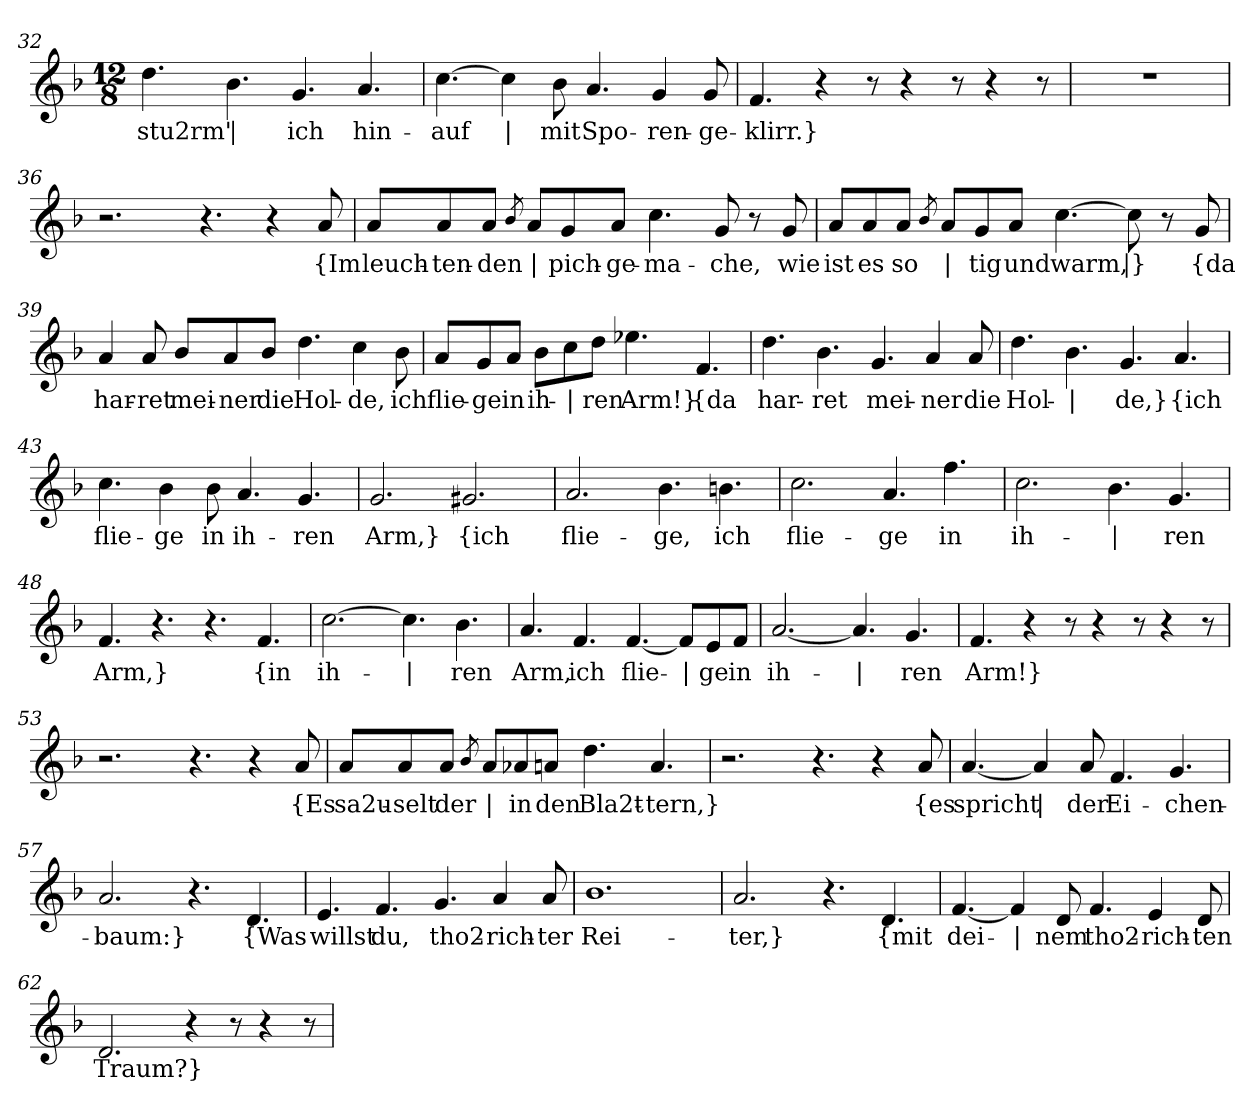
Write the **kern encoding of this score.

**kern	**text
*part1	*part1
*staff1	*staff1
*clefG2	*
*k[b-]	*
*M12/8	*
=32	=32
!	!LO:LY:b
4.dd\	stu2rm'
!	!LO:LY:b
4.b-\	|
!	!LO:LY:b
4.g/	ich
!	!LO:LY:b
4.a/	hin-
=33	=33
!	!LO:LY:b
[4.cc\	-auf
!	!LO:LY:b
4cc\]	|
!	!LO:LY:b
8b-\	mit
!	!LO:LY:b
4.a/	Spo-
!	!LO:LY:b
4g/	-ren-
!	!LO:LY:b
8g/	-ge-
=34	=34
!	!LO:LY:b
4.f/	-klirr.}
4r	.
8r	.
4r	.
8r	.
4r	.
8r	.
=35	=35
1.r	.
!!LO:PB:g=z
=36	=36
2.r	.
4.r	.
4r	.
!	!LO:LY:b
8a/	{Im
=37	=37
!	!LO:LY:b
8a/L	leuch-
!	!LO:LY:b
8a/	-ten-
!	!LO:LY:b
8a/J	-den
8qb-/	.
!	!LO:LY:b
8a/L	|
!	!LO:LY:b
8g/	-pich-
!	!LO:LY:b
8a/J	-ge-
!	!LO:LY:b
4.cc\	-ma-
!	!LO:LY:b
8g/	-che,
8r	.
!	!LO:LY:b
8g/	wie
=38	=38
!	!LO:LY:b
8a/L	ist
!	!LO:LY:b
8a/	es
!	!LO:LY:b
8a/J	so
8qb-/	.
!	!LO:LY:b
8a/L	|
!	!LO:LY:b
8g/	-tig
!	!LO:LY:b
8a/J	und
!	!LO:LY:b
[4.cc\	warm,
!	!LO:LY:b
8cc\]	|}
8r	.
!	!LO:LY:b
8g/	{da
!!LO:LB:g=z
=39	=39
!	!LO:LY:b
4a/	har-
!	!LO:LY:b
8a/	-ret
!	!LO:LY:b
8b-/L	mei-
!	!LO:LY:b
8a/	-ner
!	!LO:LY:b
8b-/J	die
!	!LO:LY:b
4.dd\	Hol-
!	!LO:LY:b
4cc\	-de,
!	!LO:LY:b
8b-\	ich
=40	=40
!	!LO:LY:b
8a/L	flie-
!	!LO:LY:b
8g/	-ge
!	!LO:LY:b
8a/J	in
!	!LO:LY:b
8b-\L	ih-
!	!LO:LY:b
8cc\	|
!	!LO:LY:b
8dd\J	-ren
!	!LO:LY:b
4.ee-X\	Arm!}
!	!LO:LY:b
4.f/	{da
=41	=41
!	!LO:LY:b
4.dd\	har-
!	!LO:LY:b
4.b-\	-ret
!	!LO:LY:b
4.g/	mei-
!	!LO:LY:b
4a/	-ner
!	!LO:LY:b
8a/	die
!!LO:LB:g=z
=42	=42
!	!LO:LY:b
4.dd\	Hol-
!	!LO:LY:b
4.b-\	|
!	!LO:LY:b
4.g/	-de,}
!	!LO:LY:b
4.a/	{ich
=43	=43
!	!LO:LY:b
4.cc\	flie-
!	!LO:LY:b
4b-\	-ge
!	!LO:LY:b
8b-\	in
!	!LO:LY:b
4.a/	ih-
!	!LO:LY:b
4.g/	-ren
=44	=44
!	!LO:LY:b
2.g/	Arm,}
!	!LO:LY:b
2.g#X/	{ich
=45	=45
!	!LO:LY:b
2.a/	flie-
!	!LO:LY:b
4.b-\	-ge,
!	!LO:LY:b
4.bn\	ich
=46	=46
!	!LO:LY:b
2.cc\	flie-
!	!LO:LY:b
4.a/	-ge
!	!LO:LY:b
4.ff\	in
=47	=47
!	!LO:LY:b
2.cc\	ih-
!	!LO:LY:b
4.b-\	|
!	!LO:LY:b
4.g/	-ren
!!LO:LB:g=z
=48	=48
!	!LO:LY:b
4.f/	Arm,}
4.r	.
4.r	.
!	!LO:LY:b
4.f/	{in
=49	=49
!	!LO:LY:b
[2.cc\	ih-
!	!LO:LY:b
4.cc\]	|
!	!LO:LY:b
4.b-\	-ren
=50	=50
!	!LO:LY:b
4.a/	Arm,
!	!LO:LY:b
4.f/	ich
!	!LO:LY:b
[4.f/	flie-
!	!LO:LY:b
8f/L]	|
!	!LO:LY:b
8e/	-ge
!	!LO:LY:b
8f/J	in
=51	=51
!	!LO:LY:b
[2.a/	ih-
!	!LO:LY:b
4.a/]	|
!	!LO:LY:b
4.g/	-ren
=52	=52
!	!LO:LY:b
4.f/	Arm!}
4r	.
8r	.
4r	.
8r	.
4r	.
8r	.
=53	=53
2.r	.
4.r	.
4r	.
!	!LO:LY:b
8a/	{Es
!!LO:LB:g=z
=54	=54
!	!LO:LY:b
8a/L	sa2u-
!	!LO:LY:b
8a/	-selt
!	!LO:LY:b
8a/J	der
8qb-/	.
!	!LO:LY:b
8a/L	|
!	!LO:LY:b
8a-X/	in
!	!LO:LY:b
8an/J	den
!	!LO:LY:b
4.dd\	Bla2t-
!	!LO:LY:b
4.a/	-tern,}
=55	=55
2.r	.
4.r	.
4r	.
!	!LO:LY:b
8a/	{es
=56	=56
!	!LO:LY:b
[4.a/	spricht
!	!LO:LY:b
4a/]	|
!	!LO:LY:b
8a/	der
!	!LO:LY:b
4.f/	Ei-
!	!LO:LY:b
4.g/	-chen-
=57	=57
!	!LO:LY:b
2.a/	-baum:}
4.r	.
!	!LO:LY:b
4.d/	{Was
!!LO:LB:g=z
=58	=58
!	!LO:LY:b
4.e/	willst
!	!LO:LY:b
4.f/	du,
!	!LO:LY:b
4.g/	tho2-
!	!LO:LY:b
4a/	-rich-
!	!LO:LY:b
8a/	-ter
=59	=59
!	!LO:LY:b
1.b-	Rei-
=60	=60
!	!LO:LY:b
2.a/	-ter,}
4.r	.
!	!LO:LY:b
4.d/	{mit
=61	=61
!	!LO:LY:b
[4.f/	dei-
!	!LO:LY:b
4f/]	|
!	!LO:LY:b
8d/	-nem
!	!LO:LY:b
4.f/	tho2-
!	!LO:LY:b
4e/	-rich-
!	!LO:LY:b
8d/	-ten
=62	=62
!	!LO:LY:b
2.d/	Traum?}
4r	.
8r	.
4r	.
8r	.
=	=
*-	*-
